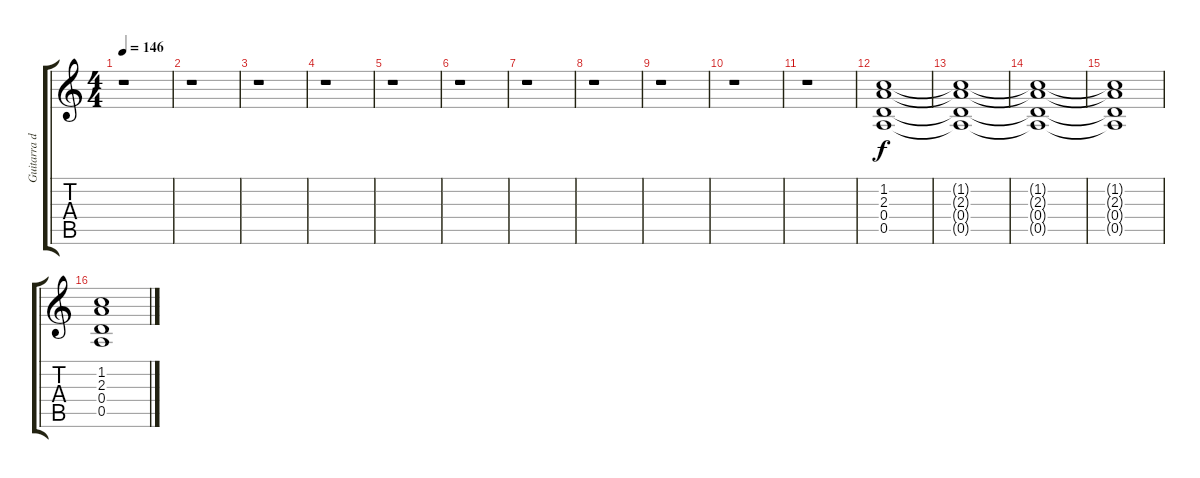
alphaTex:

\track ("Guitarra de Apoyo" "Guitarra d") {instrument distortionguitar}
\staff {score tabs}
\tuning (E4 B3 G3 D3 A2 E2) {hide}
\ts (4 4)
\tempo 146
\clef g2
\ks c
r.1{dy f} |
r.1 |
r.1 |
r.1 |
r.1 |
r.1 |
r.1 |
r.1 |
r.1 |
r.1 |
r.1 |
(1.2 2.3 0.4 0.5).1 |
(1.2{t} 2.3{t} 0.4{t} 0.5{t}).1 |
(1.2{t} 2.3{t} 0.4{t} 0.5{t}).1 |
(1.2{t} 2.3{t} 0.4{t} 0.5{t}).1 |
(1.2 2.3 0.4 0.5).1
